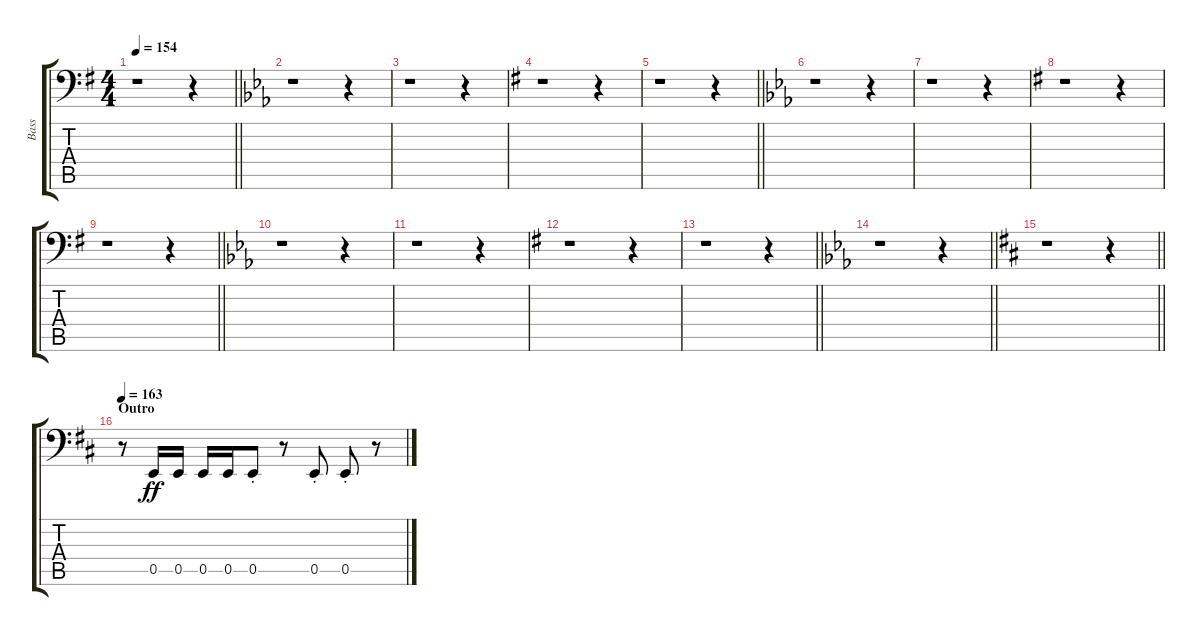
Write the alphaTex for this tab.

\track ("Bass" "Bass") {instrument electricbassfinger}
\staff {score tabs}
\tuning (B2 G2 D2 A1 E1 B0) {hide}
\ts (4 4)
\tempo 154
\clef f4
\barLineRight lightlight
\ks g
r.1{dy ff} r.4 |
\ks eb
r.1 r.4 |
r.1 r.4 |
\ks g
r.1 r.4 |
\barLineRight lightlight
r.1 r.4 |
\ks eb
r.1 r.4 |
r.1 r.4 |
\ks g
r.1 r.4 |
\barLineRight lightlight
r.1 r.4 |
\ks eb
r.1 r.4 |
r.1 r.4 |
\ks g
r.1 r.4 |
\barLineRight lightlight
r.1 r.4 |
\barLineRight lightlight
\ks eb
r.1 r.4 |
\barLineRight lightlight
\ks d
r.1 r.4 |
\section ("" "Outro")
\tempo 163
r.8 0.5.16 0.5.16 0.5.16 0.5.16 0.5{st}.8 r.8 0.5{st}.8 0.5{st}.8 r.8
